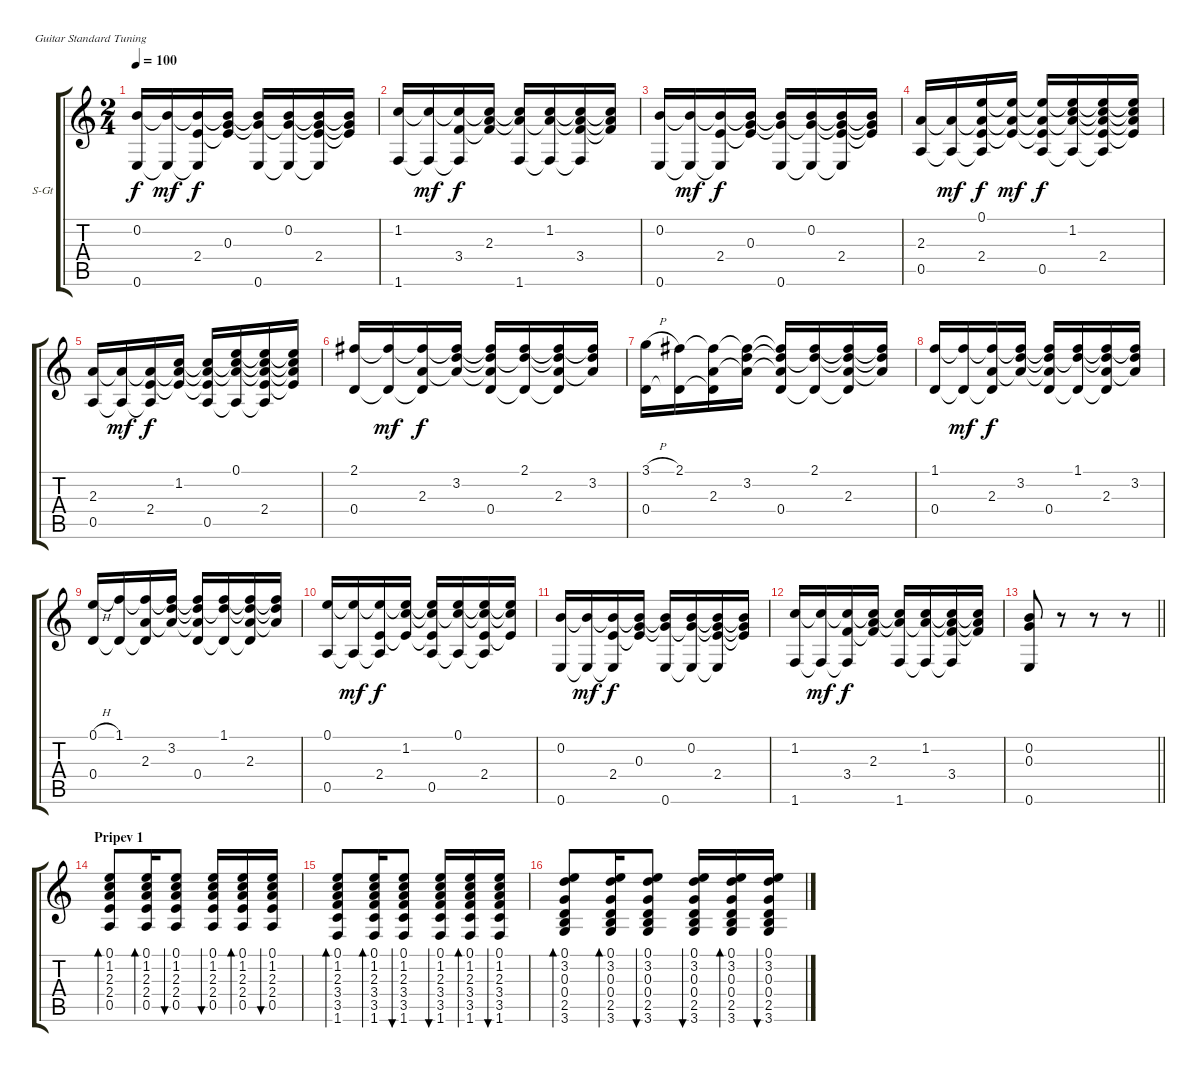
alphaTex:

\bracketExtendMode groupsimilarinstruments
\firstSystemTrackNameOrientation horizontal
\otherSystemsTrackNameOrientation horizontal
\track ("Äîðîæêà 1" "S-Gt") {instrument acousticguitarsteel}
\staff {score tabs}
\tuning (E4 B3 G3 D3 A2 E2)
\ts (2 4)
\tempo 100
\clef g2
\ks c
(0.2 0.6).16{dy f} (0.6{t} 0.2{t}).16{dy mf} (2.4 0.6{t} 0.2{t}).16{dy f} (0.3 2.4{t} 0.2{t}).16 (0.2{t} 0.6 0.3{t}).16 (0.2 0.6{t} 0.3{t}).16 (2.4 0.6{t} 0.2{t} 0.3{t}).16 (0.2{t} 0.3{t} 2.4{t}).16 |
(1.2 1.6).16 (1.6{t} 1.2{t}).16{dy mf} (3.4 1.6{t} 1.2{t}).16{dy f} (2.3 3.4{t} 1.2{t}).16 (1.2{t} 1.6 2.3{t}).16 (1.2 1.6{t} 2.3{t}).16 (3.4 1.6{t} 1.2{t} 2.3{t}).16 (1.2{t} 2.3{t} 3.4{t}).16 |
(0.2 0.6).16 (0.6{t} 0.2{t}).16{dy mf} (2.4 0.6{t} 0.2{t}).16{dy f} (0.3 2.4{t} 0.2{t}).16 (0.2{t} 0.6 0.3{t}).16 (0.2 0.6{t} 0.3{t}).16 (2.4 0.6{t} 0.2{t} 0.3{t}).16 (0.2{t} 0.3{t} 2.4{t}).16 |
(2.3 0.5).16 (0.5{t} 2.3{t}).16{dy mf} (0.1 2.4 0.5{t} 2.3{t}).16{dy f} (2.4{t} 0.1{t} 2.3{t}).16{dy mf} (2.4{t} 0.5 0.1{t} 2.3{t}).16{dy f} (1.2 0.5{t} 0.1{t} 2.3{t}).16 (2.4 0.5{t} 0.1{t} 1.2{t} 2.3{t}).16 (0.1{t} 1.2{t} 2.3{t} 2.4{t}).16 |
(2.3 0.5).16 (0.5{t} 2.3{t}).16{dy mf} (2.4 0.5{t} 2.3{t}).16{dy f} (1.2 2.4{t} 2.3{t}).16 (2.4{t} 0.5 1.2{t} 2.3{t}).16 (0.1 0.5{t} 1.2{t} 2.3{t}).16 (2.4 0.5{t} 0.1{t} 1.2{t} 2.3{t}).16 (0.1{t} 1.2{t} 2.3{t} 2.4{t}).16 |
(2.1 0.4).16 (0.4{t} 2.1{t}).16{dy mf} (2.3 0.4{t} 2.1{t}).16{dy f} (3.2 2.1{t} 2.3{t}).16 (2.1{t} 2.3{t} 0.4 3.2{t}).16 (2.1 3.2{t} 0.4{t}).16 (3.2{t} 2.3 0.4{t} 2.1{t}).16 (2.1{t} 3.2 2.3{t}).16 |
(3.1{h} 0.4).16 (2.1 0.4{t}).16 (2.3 0.4{t} 2.1{t}).16 (3.2 2.1{t} 2.3{t}).16 (2.1{t} 2.3{t} 0.4 3.2{t}).16 (2.1 0.4{t} 3.2{t}).16 (2.3 0.4{t} 2.1{t} 3.2{t}).16 (2.1{t} 3.2{t} 2.3{t}).16 |
(1.1 0.4).16 (0.4{t} 1.1{t}).16{dy mf} (2.3 0.4{t} 1.1{t}).16{dy f} (3.2 1.1{t} 2.3{t}).16 (1.1{t} 2.3{t} 0.4 3.2{t}).16 (1.1 3.2{t} 0.4{t}).16 (3.2{t} 2.3 0.4{t} 1.1{t}).16 (1.1{t} 3.2 2.3{t}).16 |
(0.1{h} 0.4).16 (1.1 0.4{t}).16 (2.3 0.4{t} 1.1{t}).16 (3.2 1.1{t} 2.3{t}).16 (1.1{t} 2.3{t} 0.4 3.2{t}).16 (1.1 0.4{t} 3.2{t}).16 (2.3 0.4{t} 1.1{t} 3.2{t}).16 (1.1{t} 3.2{t} 2.3{t}).16 |
(0.1 0.5).16 (0.5{t} 0.1{t}).16{dy mf} (2.4 0.5{t} 0.1{t}).16{dy f} (1.2 0.1{t} 2.4{t}).16 (0.1{t} 2.4{t} 0.5 1.2{t}).16 (0.1 0.5{t} 1.2{t}).16 (2.4 0.5{t} 0.1{t} 1.2{t}).16 (0.1{t} 1.2{t} 2.4{t}).16 |
(0.2 0.6).16 (0.6{t} 0.2{t}).16{dy mf} (2.4 0.6{t} 0.2{t}).16{dy f} (0.3 2.4{t} 0.2{t}).16 (0.2{t} 0.6 0.3{t}).16 (0.2 0.6{t} 0.3{t}).16 (2.4 0.6{t} 0.2{t} 0.3{t}).16 (0.2{t} 0.3{t} 2.4{t}).16 |
(1.2 1.6).16 (1.6{t} 1.2{t}).16{dy mf} (3.4 1.6{t} 1.2{t}).16{dy f} (2.3 3.4{t} 1.2{t}).16 (1.2{t} 1.6 2.3{t}).16 (1.2 1.6{t} 2.3{t}).16 (3.4 1.6{t} 1.2{t} 2.3{t}).16 (1.2{t} 2.3{t} 3.4{t}).16 |
\barLineRight lightlight
(0.2 0.3 0.6).8 r.8 r.8 r.8 |
\section ("" "Pripev 1")
(0.1 1.2 2.3 2.4 0.5).8{bd 60} (0.1 1.2 2.3 2.4 0.5).16{bd 60} (0.1 1.2 2.3 2.4 0.5).8{bu 60} (0.1 1.2 2.3 2.4 0.5).16{bu 60} (0.1 1.2 2.3 2.4 0.5).16{bd 60} (0.1 1.2 2.3 2.4 0.5).16{bu 60} |
(0.1 1.2 2.3 3.4 3.5 1.6).8{bd 60} (0.1 1.2 2.3 3.4 3.5 1.6).16{bd 60} (0.1 1.2 2.3 3.4 3.5 1.6).8{bu 60} (0.1 1.2 2.3 3.4 3.5 1.6).16{bu 60} (0.1 1.2 2.3 3.4 3.5 1.6).16{bd 60} (0.1 1.2 2.3 3.4 3.5 1.6).16{bu 60} |
(0.1 3.2 0.3 0.4 2.5 3.6).8{bd 60} (0.1 3.2 0.3 0.4 2.5 3.6).16{bd 60} (0.1 3.2 0.3 0.4 2.5 3.6).8{bu 60} (0.1 3.2 0.3 0.4 2.5 3.6).16{bu 60} (0.1 3.2 0.3 0.4 2.5 3.6).16{bd 60} (0.1 3.2 0.3 0.4 2.5 3.6).16{bu 60}
